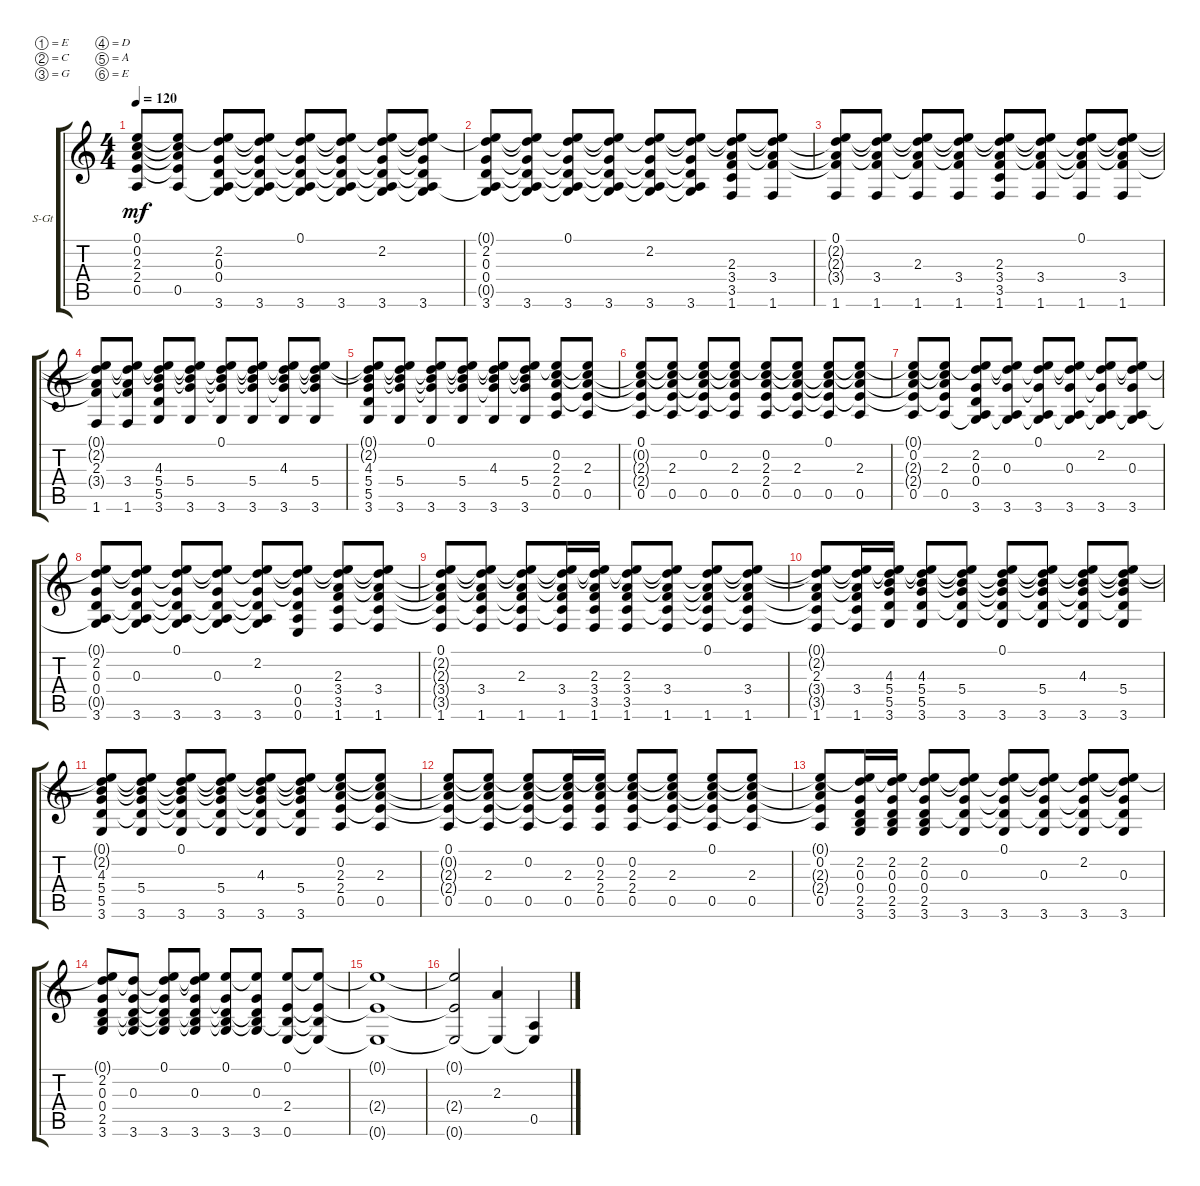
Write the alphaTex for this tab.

\defaultSystemsLayout 4
\bracketExtendMode groupsimilarinstruments
\firstSystemTrackNameOrientation horizontal
\otherSystemsTrackNameOrientation horizontal
\track ("Steel Guitar" "S-Gt") {instrument acousticguitarsteel}
\staff {score tabs}
\tuning (E4 C4 G3 D3 A2 E2)
\ts (4 4)
\tempo 120
\clef g2
\ks c
(0.5 0.2 2.4{t} 2.3{t} 0.1{t}).8{dy mf} (0.5 2.4{t} 2.3{t} 0.2{t} 0.1{t}).8 (3.6 0.4 0.3 2.2 0.1{t} 0.5{t}).8 (3.6 0.1{t} 2.2{t} 0.3{t} 0.4{t} 0.5{t}).8 (3.6 0.1 2.2{t} 0.3{t} 0.4{t} 0.5{t}).8 (3.6 2.2{t} 0.3{t} 0.4{t} 0.1{t} 0.5{t}).8 (3.6 2.2 0.3{t} 0.4{t} 0.1{t} 0.5{t}).8 (3.6 2.2{t} 0.3{t} 0.4{t} 0.1{t} 0.5{t}).8 |
(3.6 0.4 0.3 2.2 0.1{t} 0.5{t}).8 (3.6 0.1{t} 2.2{t} 0.3{t} 0.4{t} 0.5{t}).8 (3.6 0.1 2.2{t} 0.3{t} 0.4{t} 0.5{t}).8 (3.6 2.2{t} 0.1{t} 0.3{t} 0.4{t} 0.5{t}).8 (3.6 2.2 0.1{t} 0.3{t} 0.4{t} 0.5{t}).8 (3.6 0.1{t} 2.2{t} 0.3{t} 0.4{t} 0.5{t}).8 (1.6 3.5 3.4 2.3 0.1{t} 2.2{t}).8 (1.6 3.4 0.1{t} 2.2{t} 2.3{t}).8 |
(1.6 0.1 3.4{t} 2.3{t} 2.2{t}).8 (1.6 3.4 2.3{t} 0.1{t} 2.2{t}).8 (1.6 2.3 3.4{t} 0.1{t} 2.2{t}).8 (1.6 3.4 2.3{t} 0.1{t} 2.2{t}).8 (1.6 3.5 3.4 2.3 0.1{t} 2.2{t}).8 (1.6 3.4 0.1{t} 2.3{t} 2.2{t}).8 (1.6 0.1 3.4{t} 2.3{t} 2.2{t}).8 (1.6 3.4 2.3{t} 0.1{t} 2.2{t}).8 |
(1.6 2.3 3.4{t} 0.1{t} 2.2{t}).8 (1.6 3.4 2.3{t} 0.1{t} 2.2{t}).8 (3.6 5.5 5.4 4.3 0.1{t} 2.2{t}).8 (3.6 5.4 0.1{t} 4.3{t} 2.2{t}).8 (3.6 0.1 5.4{t} 4.3{t} 2.2{t}).8 (3.6 5.4 4.3{t} 0.1{t} 2.2{t}).8 (3.6 4.3 5.4{t} 0.1{t} 2.2{t}).8 (3.6 5.4 4.3{t} 0.1{t} 2.2{t}).8 |
(3.6 5.5 5.4 4.3 0.1{t} 2.2{t}).8 (3.6 5.4 0.1{t} 4.3{t} 2.2{t}).8 (3.6 0.1 5.4{t} 4.3{t} 2.2{t}).8 (3.6 5.4 4.3{t} 2.2{t} 0.1{t}).8 (3.6 4.3 5.4{t} 2.2{t} 0.1{t}).8 (3.6 5.4 4.3{t} 2.2{t} 0.1{t}).8 (0.5 2.4 2.3 0.2 0.1{t}).8 (0.5 2.3 0.1{t} 0.2{t} 2.4{t}).8 |
(0.5 0.1 2.3{t} 0.2{t} 2.4{t}).8 (0.5 2.3 0.2{t} 2.4{t} 0.1{t}).8 (0.5 0.2 2.3{t} 2.4{t} 0.1{t}).8 (0.5 2.3 0.2{t} 2.4{t} 0.1{t}).8 (0.5 0.2 2.3 2.4 0.1{t}).8 (0.5 2.3 0.1{t} 0.2{t} 2.4{t}).8 (0.5 0.1 2.3{t} 0.2{t} 2.4{t}).8 (0.5 2.3 0.2{t} 2.4{t} 0.1{t}).8 |
(0.5 0.2 2.3{t} 2.4{t} 0.1{t}).8 (0.5 2.3 0.2{t} 2.4{t} 0.1{t}).8 (3.6 2.2 0.3 0.4 0.1{t} 0.5{t}).8 (3.6 0.3 0.1{t} 2.2{t} 0.5{t}).8 (3.6 0.1 0.3{t} 0.5{t} 2.2{t}).8 (3.6 0.3 2.2{t} 0.1{t} 0.5{t}).8 (3.6 2.2 0.3{t} 0.1{t} 0.5{t}).8 (3.6 0.3 2.2{t} 0.1{t} 0.5{t}).8 |
(3.6 0.4 0.3 2.2 0.1{t} 0.5{t}).8 (3.6 0.3 0.1{t} 2.2{t} 0.4{t} 0.5{t}).8 (3.6 0.1 0.3{t} 2.2{t} 0.4{t} 0.5{t}).8 (3.6 0.3 2.2{t} 0.4{t} 0.5{t} 0.1{t}).8 (3.6 2.2 0.4{t} 0.5{t} 0.3{t} 0.1{t}).8 (0.6 0.4 0.5 0.3{t} 0.1{t} 2.2{t}).8 (1.6 3.5 3.4 2.3 0.1{t} 2.2{t}).8 (1.6 3.4 0.1{t} 2.3{t} 3.5{t} 2.2{t}).8 |
(1.6 0.1 3.4{t} 2.3{t} 3.5{t} 2.2{t}).8 (1.6 3.4 2.3{t} 3.5{t} 0.1{t} 2.2{t}).8 (1.6 2.3 3.4{t} 3.5{t} 0.1{t} 2.2{t}).8 (1.6 3.4 2.3{t} 3.5{t} 0.1{t} 2.2{t}).16 (2.3 3.4 3.5 1.6 0.1{t} 2.2{t}).16 (1.6 3.5 3.4 2.3 0.1{t} 2.2{t}).8 (1.6 3.4 0.1{t} 2.3{t} 3.5{t} 2.2{t}).8 (1.6 0.1 3.4{t} 2.3{t} 3.5{t} 2.2{t}).8 (1.6 3.4 2.3{t} 3.5{t} 0.1{t} 2.2{t}).8 |
(1.6 2.3 3.4{t} 3.5{t} 0.1{t} 2.2{t}).8 (1.6 3.4 2.3{t} 3.5{t} 0.1{t} 2.2{t}).16 (4.3 5.4 5.5 3.6 0.1{t} 2.2{t}).16 (3.6 5.5 5.4 4.3 0.1{t} 2.2{t}).8 (3.6 5.4 0.1{t} 4.3{t} 5.5{t} 2.2{t}).8 (3.6 0.1 5.4{t} 4.3{t} 5.5{t} 2.2{t}).8 (3.6 5.4 4.3{t} 5.5{t} 0.1{t} 2.2{t}).8 (3.6 4.3 5.4{t} 5.5{t} 0.1{t} 2.2{t}).8 (3.6 5.4 4.3{t} 5.5{t} 0.1{t} 2.2{t}).8 |
(4.3 5.4 5.5 3.6 0.1{t} 2.2{t}).8 (3.6 5.4 0.1{t} 4.3{t} 5.5{t} 2.2{t}).8 (3.6 0.1 5.4{t} 4.3{t} 5.5{t} 2.2{t}).8 (3.6 5.4 4.3{t} 5.5{t} 2.2{t} 0.1{t}).8 (3.6 4.3 5.4{t} 5.5{t} 2.2{t} 0.1{t}).8 (3.6 5.4 4.3{t} 5.5{t} 2.2{t} 0.1{t}).8 (0.5 2.4 2.3 0.2 0.1{t}).8 (0.5 2.3 0.1{t} 0.2{t} 2.4{t}).8 |
(0.5 0.1 2.3{t} 0.2{t} 2.4{t}).8 (0.5 2.3 0.2{t} 2.4{t} 0.1{t}).8 (0.5 0.2 2.3{t} 2.4{t} 0.1{t}).8 (0.5 2.3 0.2{t} 2.4{t} 0.1{t}).16 (0.5 2.4 2.3 0.2 0.1{t}).16 (0.2 2.3 2.4 0.5 0.1{t}).8 (0.5 2.3 0.1{t} 2.4{t} 0.2{t}).8 (0.5 0.1 2.3{t} 2.4{t} 0.2{t}).8 (0.5 2.3 2.4{t} 0.2{t} 0.1{t}).8 |
(0.5 0.2 2.3{t} 2.4{t} 0.1{t}).8 (2.5 0.3 2.2 0.4 3.6 0.1{t}).16 (3.6 0.3 0.4 2.5 2.2 0.1{t}).16 (2.2 0.3 0.4 2.5 3.6 0.1{t}).8 (3.6 0.3 0.1{t} 2.2{t} 0.4{t}).8 (3.6 0.1 2.2{t} 0.3{t} 0.4{t}).8 (3.6 0.3 2.2{t} 0.4{t} 0.1{t}).8 (3.6 2.2 0.4{t} 0.3{t} 0.1{t}).8 (3.6 0.3 0.4{t} 2.2{t} 0.1{t}).8 |
(2.2 0.3 0.4 2.5 3.6 0.1{t}).8 (3.6 0.3 2.2{t} 0.4{t} 2.5{t}).8 (3.6 0.1 0.3{t} 2.2{t} 0.4{t} 2.5{t}).8 (3.6 0.3 2.2{t} 0.4{t} 0.1{t} 2.5{t}).8 (3.6 0.3{t} 0.4{t} 0.1 2.5{t}).8 (3.6 0.3 0.4{t} 0.1{t} 2.5{t}).8 (0.6 2.4 0.1 2.5{t}).8 (0.6{t} 2.4{t} 0.1{t} 2.5{t}).8 |
(0.1{t} 2.4{t} 0.6{t}).1 |
(0.1{t} 2.4{t} 0.6{t}).2 (2.3 0.6{t}).4 (0.5 0.6{t}).4
